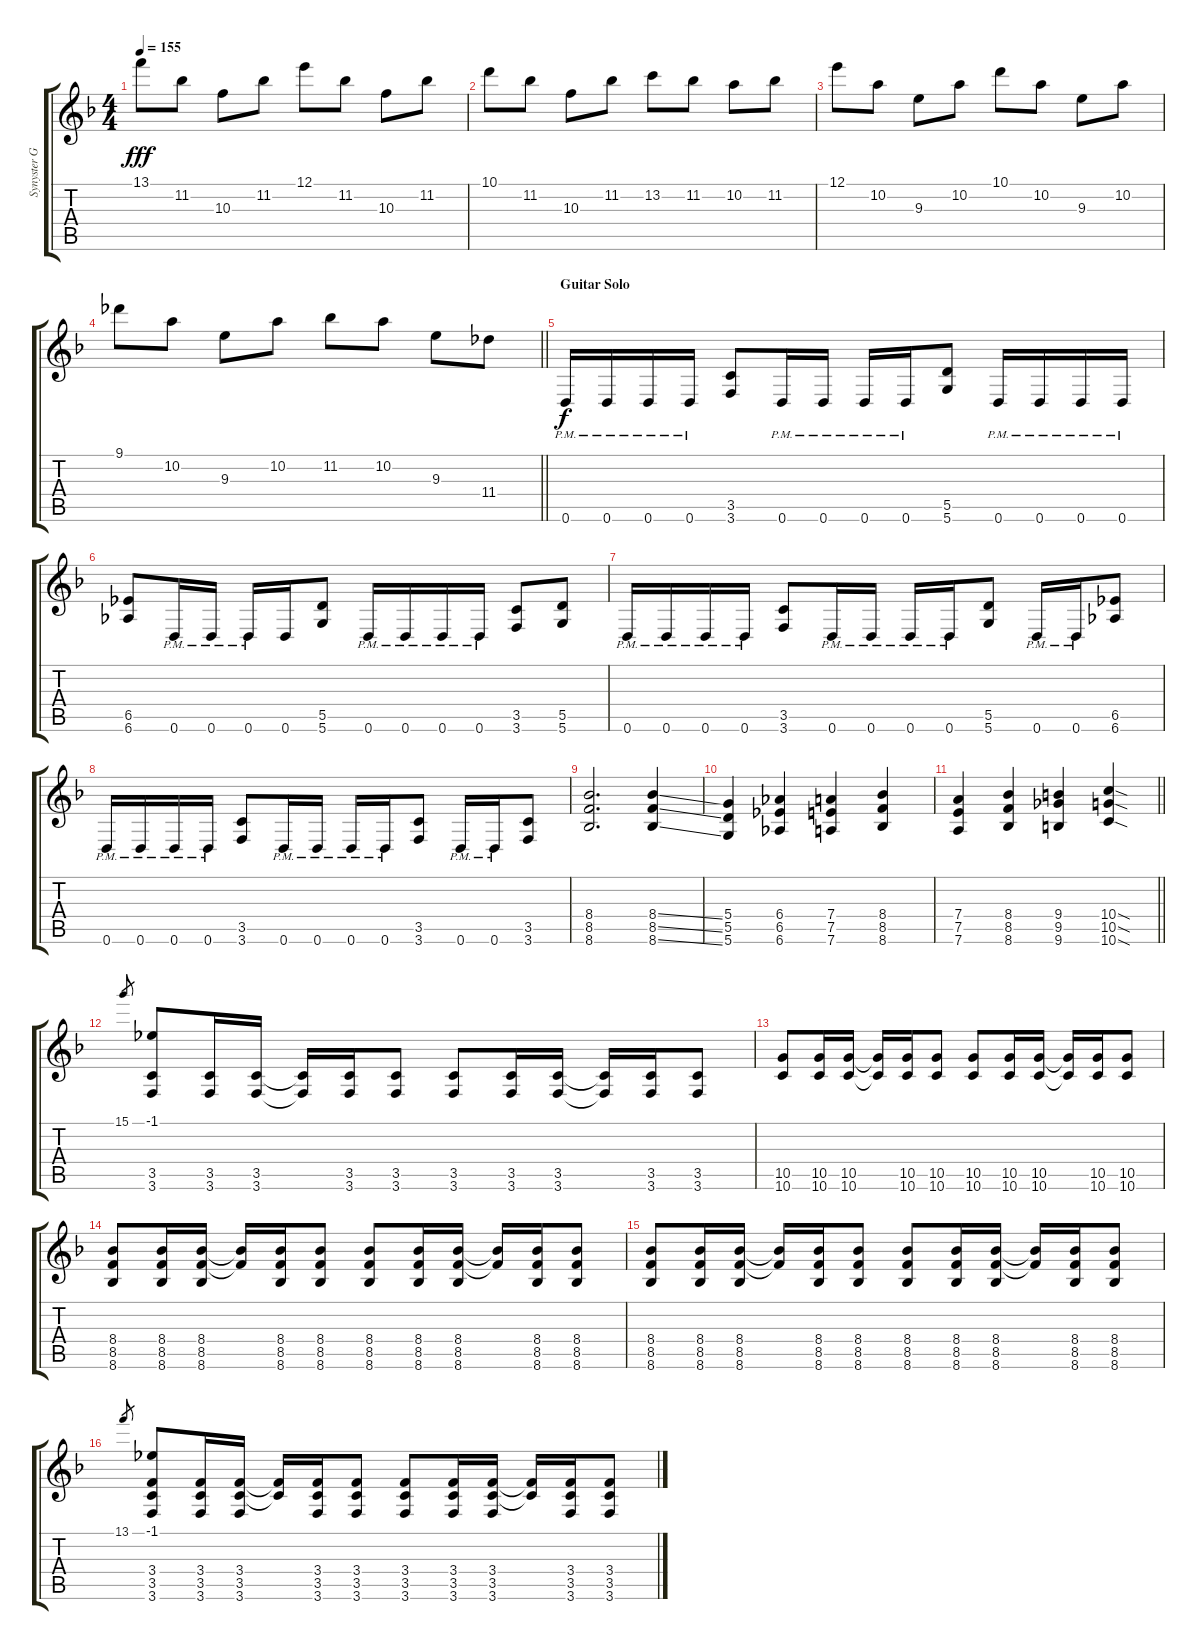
\track ("Synyster Gates" "Synyster G") {instrument distortionguitar}
\staff {score tabs}
\tuning (E4 B3 G3 D3 A2 D2) {hide}
\ts (4 4)
\tempo 155
\clef g2
\ks f
13.1.8{dy fff} 11.2.8 10.3.8 11.2.8 12.1.8 11.2.8 10.3.8 11.2.8 |
10.1.8 11.2.8 10.3.8 11.2.8 13.2.8 11.2.8 10.2.8 11.2.8 |
12.1.8 10.2.8 9.3.8 10.2.8 10.1.8 10.2.8 9.3.8 10.2.8 |
\barLineRight lightlight
9.1.8 10.2.8 9.3.8 10.2.8 11.2.8 10.2.8 9.3.8 11.4.8 |
\section ("" "Guitar Solo")
0.6{pm}.16{dy f volume 10} 0.6{pm}.16 0.6{pm}.16 0.6{pm}.16 (3.5 3.6).8 0.6{pm}.16 0.6{pm}.16 0.6{pm}.16 0.6{pm}.16 (5.5 5.6).8 0.6{pm}.16 0.6{pm}.16 0.6{pm}.16 0.6{pm}.16 |
(6.5 6.6).8 0.6{pm}.16 0.6{pm}.16 0.6{pm}.16 0.6.16 (5.5 5.6).8 0.6{pm}.16 0.6{pm}.16 0.6{pm}.16 0.6{pm}.16 (3.5 3.6).8 (5.5 5.6).8 |
0.6{pm}.16 0.6{pm}.16 0.6{pm}.16 0.6{pm}.16 (3.5 3.6).8 0.6{pm}.16 0.6{pm}.16 0.6{pm}.16 0.6{pm}.16 (5.5 5.6).8 0.6{pm}.16 0.6{pm}.16 (6.5 6.6).8 |
0.6{pm}.16 0.6{pm}.16 0.6{pm}.16 0.6{pm}.16 (3.5 3.6).8 0.6{pm}.16 0.6{pm}.16 0.6{pm}.16 0.6{pm}.16 (3.5 3.6).8 0.6{pm}.16 0.6{pm}.16 (3.5 3.6).8 |
(8.4 8.5 8.6).2{d} (8.4{ss} 8.5{ss} 8.6{ss}).4 |
(5.4 5.5 5.6).4 (6.4 6.5 6.6).4 (7.4 7.5 7.6).4 (8.4 8.5 8.6).4 |
\barLineRight lightlight
(7.4 7.5 7.6).4 (8.4 8.5 8.6).4 (9.4 9.5 9.6).4 (10.4{sod} 10.5{sod} 10.6{sod}).4 |
15.1.8{gr} (-1.1 3.5 3.6).8 (3.5 3.6).16 (3.5 3.6).16 (3.5{t} 3.6{t}).16 (3.5 3.6).16 (3.5 3.6).8 (3.5 3.6).8 (3.5 3.6).16 (3.5 3.6).16 (3.5{t} 3.6{t}).16 (3.5 3.6).16 (3.5 3.6).8 |
(10.5 10.6).8 (10.5 10.6).16 (10.5 10.6).16 (10.5{t} 10.6{t}).16 (10.5 10.6).16 (10.5 10.6).8 (10.5 10.6).8 (10.5 10.6).16 (10.5 10.6).16 (10.5{t} 10.6{t}).16 (10.5 10.6).16 (10.5 10.6).8 |
(8.4 8.5 8.6).8 (8.4 8.5 8.6).16 (8.4 8.5 8.6).16 (8.4{t} 8.5{t}).16 (8.4 8.5 8.6).16 (8.4 8.5 8.6).8 (8.4 8.5 8.6).8 (8.4 8.5 8.6).16 (8.4 8.5 8.6).16 (8.4{t} 8.5{t}).16 (8.4 8.5 8.6).16 (8.4 8.5 8.6).8 |
(8.4 8.5 8.6).8 (8.4 8.5 8.6).16 (8.4 8.5 8.6).16 (8.4{t} 8.5{t}).16 (8.4 8.5 8.6).16 (8.4 8.5 8.6).8 (8.4 8.5 8.6).8 (8.4 8.5 8.6).16 (8.4 8.5 8.6).16 (8.4{t} 8.5{t}).16 (8.4 8.5 8.6).16 (8.4 8.5 8.6).8 |
13.1.8{gr} (-1.1 3.4 3.5 3.6).8 (3.4 3.5 3.6).16 (3.4 3.5 3.6).16 (3.4{t} 3.5{t}).16 (3.4 3.5 3.6).16 (3.4 3.5 3.6).8 (3.4 3.5 3.6).8 (3.4 3.5 3.6).16 (3.4 3.5 3.6).16 (3.4{t} 3.5{t}).16 (3.4 3.5 3.6).16 (3.4 3.5 3.6).8
